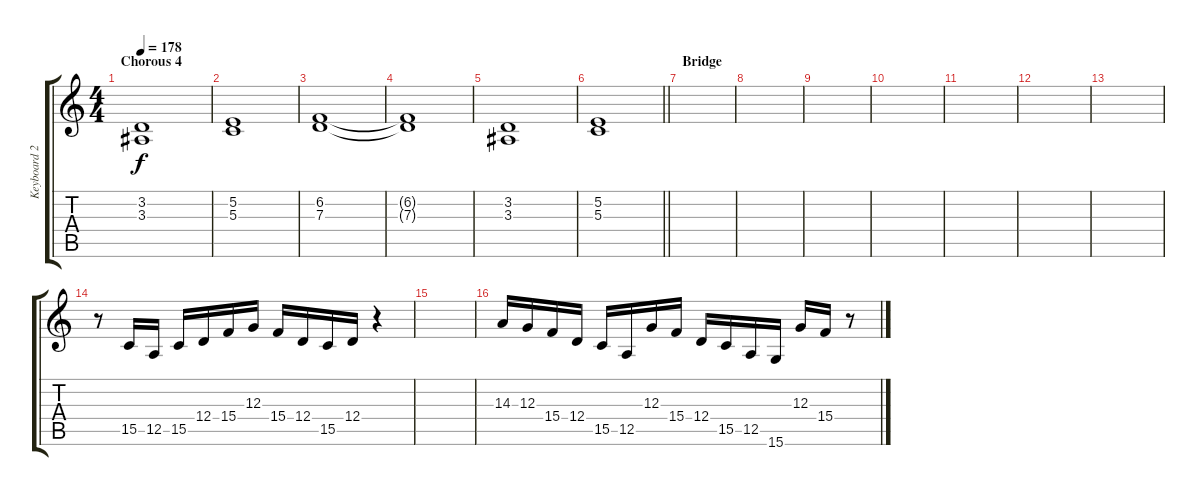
\track ("Keyboard 2" "Keyboard 2") {instrument synthvoice}
\staff {score tabs}
\tuning (E4 B3 G3 D3 A2 E2) {hide}
\ts (4 4)
\section ("" "Chorous 4")
\tempo 178
\clef g2
\ks c
(3.2 3.3).1{dy f} |
(5.2 5.3).1 |
(6.2 7.3).1 |
(6.2{t} 7.3{t}).1 |
(3.2 3.3).1 |
\barLineRight lightlight
(5.2 5.3).1 |
\section ("" "Bridge")
|
|
|
|
|
|
|
r.8 15.5.16 12.5.16 15.5.16 12.4.16 15.4.16 12.3.16 15.4.16 12.4.16 15.5.16 12.4.16 r.4 |
|
14.3.16 12.3.16 15.4.16 12.4.16 15.5.16 12.5.16 12.3.16 15.4.16 12.4.16 15.5.16 12.5.16 15.6.16 12.3.16 15.4.16 r.8
